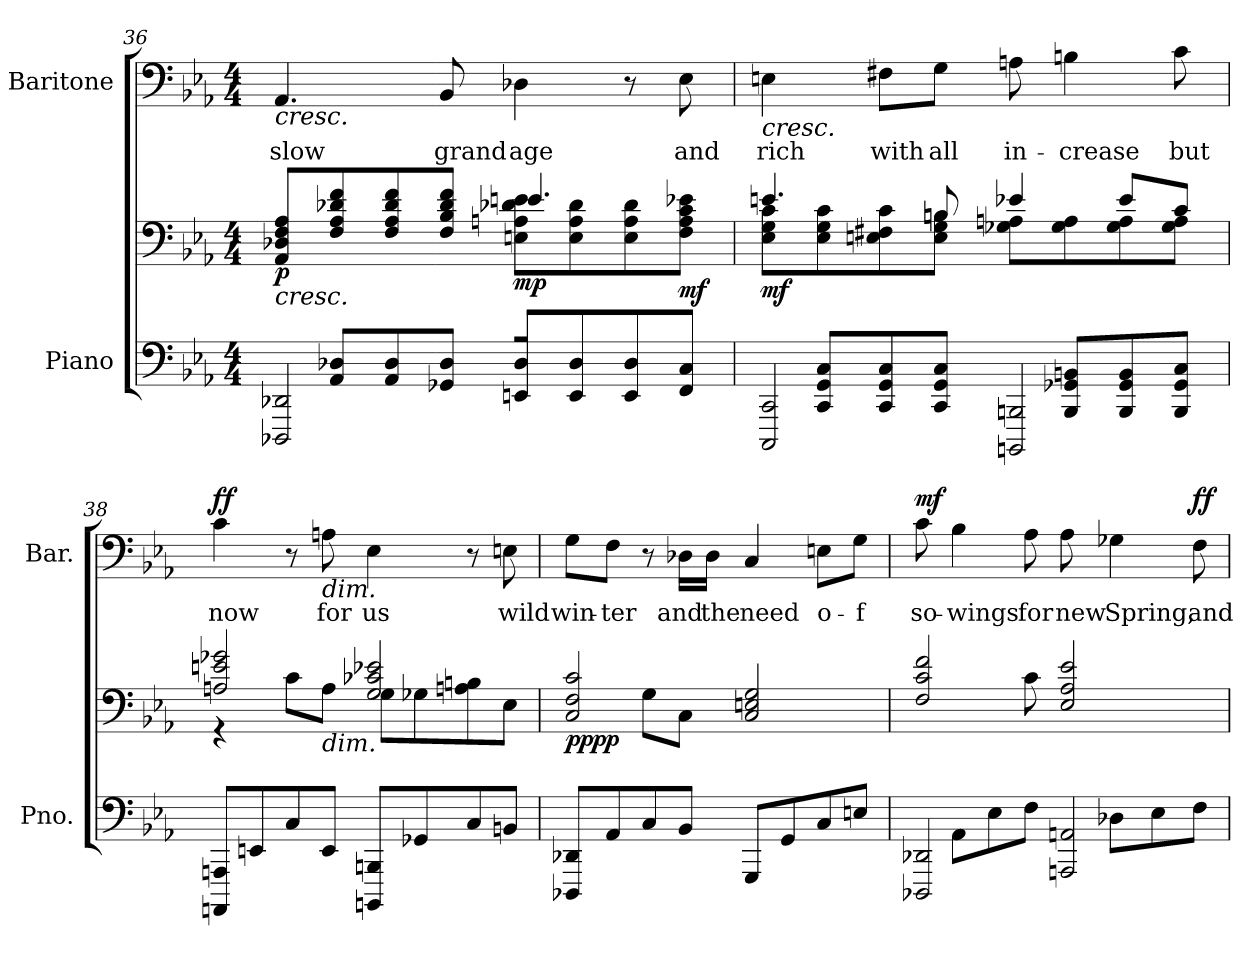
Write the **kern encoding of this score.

**kern	**kern	**dynam	**kern	**text	**dynam
*part2	*part2	*part2	*part1	*part1	*part1
*staff3	*staff2	*staff2/3	*staff1	*staff1	*staff1
*I"Piano	*	*	*I"Baritone	*	*
*I'Pno.	*	*	*I'Bar.	*	*
!!LO:LB:g=z
*clefF4	*clefF4	*	*clefF4	*	*
*k[b-e-a-]	*k[b-e-a-]	*	*k[b-e-a-]	*	*
*M4/4	*M4/4	*	*M4/4	*	*
=36	=36	=36	=36	=36	=36
*^	*^	*	*	*	*
!	!	!	!	!	!LO:TX:b:i:t=cresc.	!	!
!	!	!LO:TX:b:i:t=cresc.	!	!	!	!	!
!	!	!	!	!LO:DY:b	!	!LO:LY:b	!
2DDD-X/ 2DD-X/	8ryy	8AA-/ 8D-X/ 8F/ 8A-/L	2ryy	p	4.AA-/	slow	.
.	8AA-/ 8D-X/L	8F/ 8A-/ 8d-X/ 8f/	.	.	.	.	.
.	8AA-/ 8D-/	8F/ 8A-/ 8d-/ 8f/	.	.	.	.	.
!	!	!	!	!	!	!LO:LY:b	!
.	8GG-X/ 8D-/J	8F/ 8B-/ 8d-/ 8f/J	.	.	8BB-/	grand	.
!	!	!	!	!LO:DY:b	!	!LO:LY:b	!
2r	8EEn/ 8D-/L	8En\ 8An\ 8d-X\ 8e-\L	4.en/	mp	4D-X\	age	.
.	8EE/ 8D-/	8E\ 8A\ 8d-\	.	.	.	.	.
.	8EE/ 8D-/	8E\ 8A\ 8d-\	.	.	8r	.	.
!	!	!	!	!LO:DY:b	!	!LO:LY:b	!
.	8FF/ 8C/J	8F\ 8A\ 8c\ 8e-X\J	8ryy	mf	8E-\	and	.
=37	=37	=37	=37	=37	=37	=37	=37
!	!	!	!	!	!LO:TX:b:i:t=cresc.	!	!
!	!	!	!	!LO:DY:b	!	!LO:LY:b	!
2CCC/ 2CC/	8ryy	8E-\ 8G\ 8c\L	4.en/	mf	4En\	rich	.
.	8CC/ 8GG/ 8C/L	8E-\ 8G\ 8c\	.	.	.	.	.
!	!	!	!	!	!	!LO:LY:b	!
.	8CC/ 8GG/ 8C/	8En\ 8F#X\ 8c\	.	.	8F#X\L	with	.
!	!	!	!	!	!	!LO:LY:b	!
.	8CC/ 8GG/ 8C/J	8E\ 8G\ 8Bn\J	8Bn/	.	8G\J	all	.
!	!	!	!	!	!	!LO:LY:b	!
2BBBBn/ 2BBBn/	8ryy	8G-X\ 8An\L	4e-X/	.	8An\	in-	.
!	!	!	!	!	!	!LO:LY:b	!
.	8BBB/ 8GG-X/ 8BBn/L	8G-\ 8A\	.	.	4Bn\	-crease	.
.	8BBB/ 8GG-/ 8BB/	8G-\ 8A\	8e-/L	.	.	.	.
!	!	!	!	!	!	!LO:LY:b	!
.	8BBB/ 8GG-/ 8C/J	8G-\ 8A\J	8c/J	.	8c\	but	.
!!LO:LB:g=z
=38	=38	=38	=38	=38	=38	=38	=38
!	!	!	!	!	!	!LO:LY:b	!LO:DY:b
*v	*v	*	*	*	*	*	*
8AAAAn/ 8AAAn/L	2An/ 2en/ 2g-X/	4r	.	4c\	now	ff
8EEn/	.	.	.	.	.	.
8C/	.	8c\L	.	8r	.	.
!	!	!	!	!LO:TX:b:i:t=dim.	!	!
!	!	!LO:TX:b:i:t=dim.	!	!	!	!
!	!	!	!	!	!LO:LY:b	!
8EE/J	.	8A\J	.	8An\	for	.
!	!	!	!	!	!LO:LY:b	!
8BBBBn/ 8BBBn/L	2G/ 2c-X/ 2e-X/	8G\L	.	4E-\	us	.
8GG-X/	.	8G-X\	.	.	.	.
8C/	.	8An\ 8Bn\	.	8r	.	.
!	!	!	!	!	!LO:LY:b	!
8BBn/J	.	8E-\J	.	8En\	wild	.
=39	=39	=39	=39	=39	=39	=39
!	!	!	!LO:DY:b	!	!LO:LY:b	!
!	!	!	!LO:DY:n=1:b	!	!	!
!	!	!	!LO:DY:n=2:b	!	!	!
!	!	!	!LO:DY:n=3:b	!	!	!
8DDD-X/ 8DD-X/L	2C/ 2F/ 2c/	4ryy	p p p p	8G\L	win-	.
!	!	!	!	!	!LO:LY:b	!
8AA-/	.	.	.	8F\J	-ter	.
8C/	.	8G\L	.	8r	.	.
!	!	!	!	!	!LO:LY:b	!
8BB-/J	.	8C\J	.	16D-X\LL	and	.
!	!	!	!	!	!LO:LY:b	!
.	.	.	.	16D-\JJ	the	.
!	!	!	!	!	!LO:LY:b	!
8GGG/L	2C/ 2En/ 2G/	2ryy	.	4C/	need	.
8GG/	.	.	.	.	.	.
!	!	!	!	!	!LO:LY:b	!
8C/	.	.	.	8En\L	o-	.
!	!	!	!	!	!LO:LY:b	!
8En/J	.	.	.	8G\J	-f	.
!!LO:PB:g=z
=40	=40	=40	=40	=40	=40	=40
*^	*	*	*	*	*	*
!	!	!	!	!	!	!LO:LY:b	!LO:DY:b
2DDD-X/ 2DD-X/	8ryy	2F/ 2c/ 2f/	4.ryy	.	8c\	so-	mf
!	!	!	!	!	!	!LO:LY:b	!
.	8AA-\L	.	.	.	4B-\	-wings	.
.	8E-\	.	.	.	.	.	.
!	!	!	!	!	!	!LO:LY:b	!
.	8F\J	.	8c\	.	8A-\	for	.
!	!	!	!	!	!	!LO:LY:b	!
2AAAn/ 2AAn/	8ryy	2E-/ 2A-/ 2e-/	2ryy	.	8A-\	new	.
!	!	!	!	!	!	!LO:LY:b	!
.	8D-X\L	.	.	.	4G-X\	Spring,	.
.	8E-\	.	.	.	.	.	.
!	!	!	!	!	!	!LO:LY:b	!LO:DY:b
.	8F\J	.	.	.	8F\	and	ff
*v	*v	*	*	*	*	*	*
*	*v	*v	*	*	*	*
=	=	=	=	=	=
*-	*-	*-	*-	*-	*-
